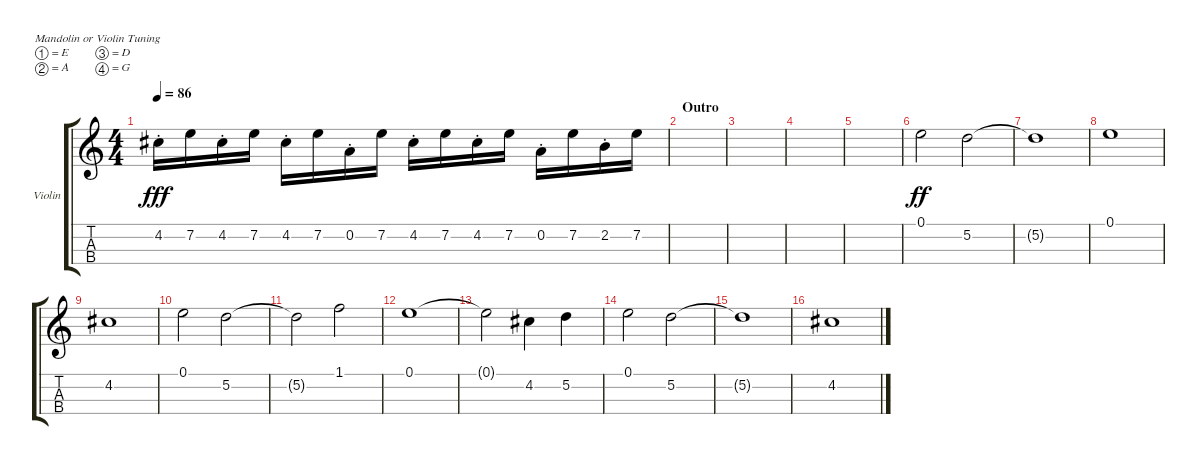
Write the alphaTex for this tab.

\bracketExtendMode groupsimilarinstruments
\firstSystemTrackNameOrientation horizontal
\otherSystemsTrackNameOrientation horizontal
\track ("Violin" "Violin") {instrument violin}
\staff {score tabs}
\tuning (E5 A4 D4 G3)
\ts (4 4)
\tempo 86
\clef g2
\ks c
4.2{st}.16{dy fff} 7.2.16 4.2{st}.16 7.2.16 4.2{st}.16 7.2.16 0.2{st}.16 7.2.16 4.2{st}.16 7.2.16 4.2{st}.16 7.2.16 0.2{st}.16 7.2.16 2.2{st}.16 7.2.16 |
\section ("" "Outro")
|
|
|
|
0.1.2{dy ff} 5.2.2 |
5.2{t}.1 |
0.1.1 |
4.2.1 |
0.1.2 5.2.2 |
5.2{t}.2 1.1.2 |
0.1.1 |
0.1{t}.2 4.2.4 5.2.4 |
0.1.2 5.2.2 |
5.2{t}.1 |
4.2.1
